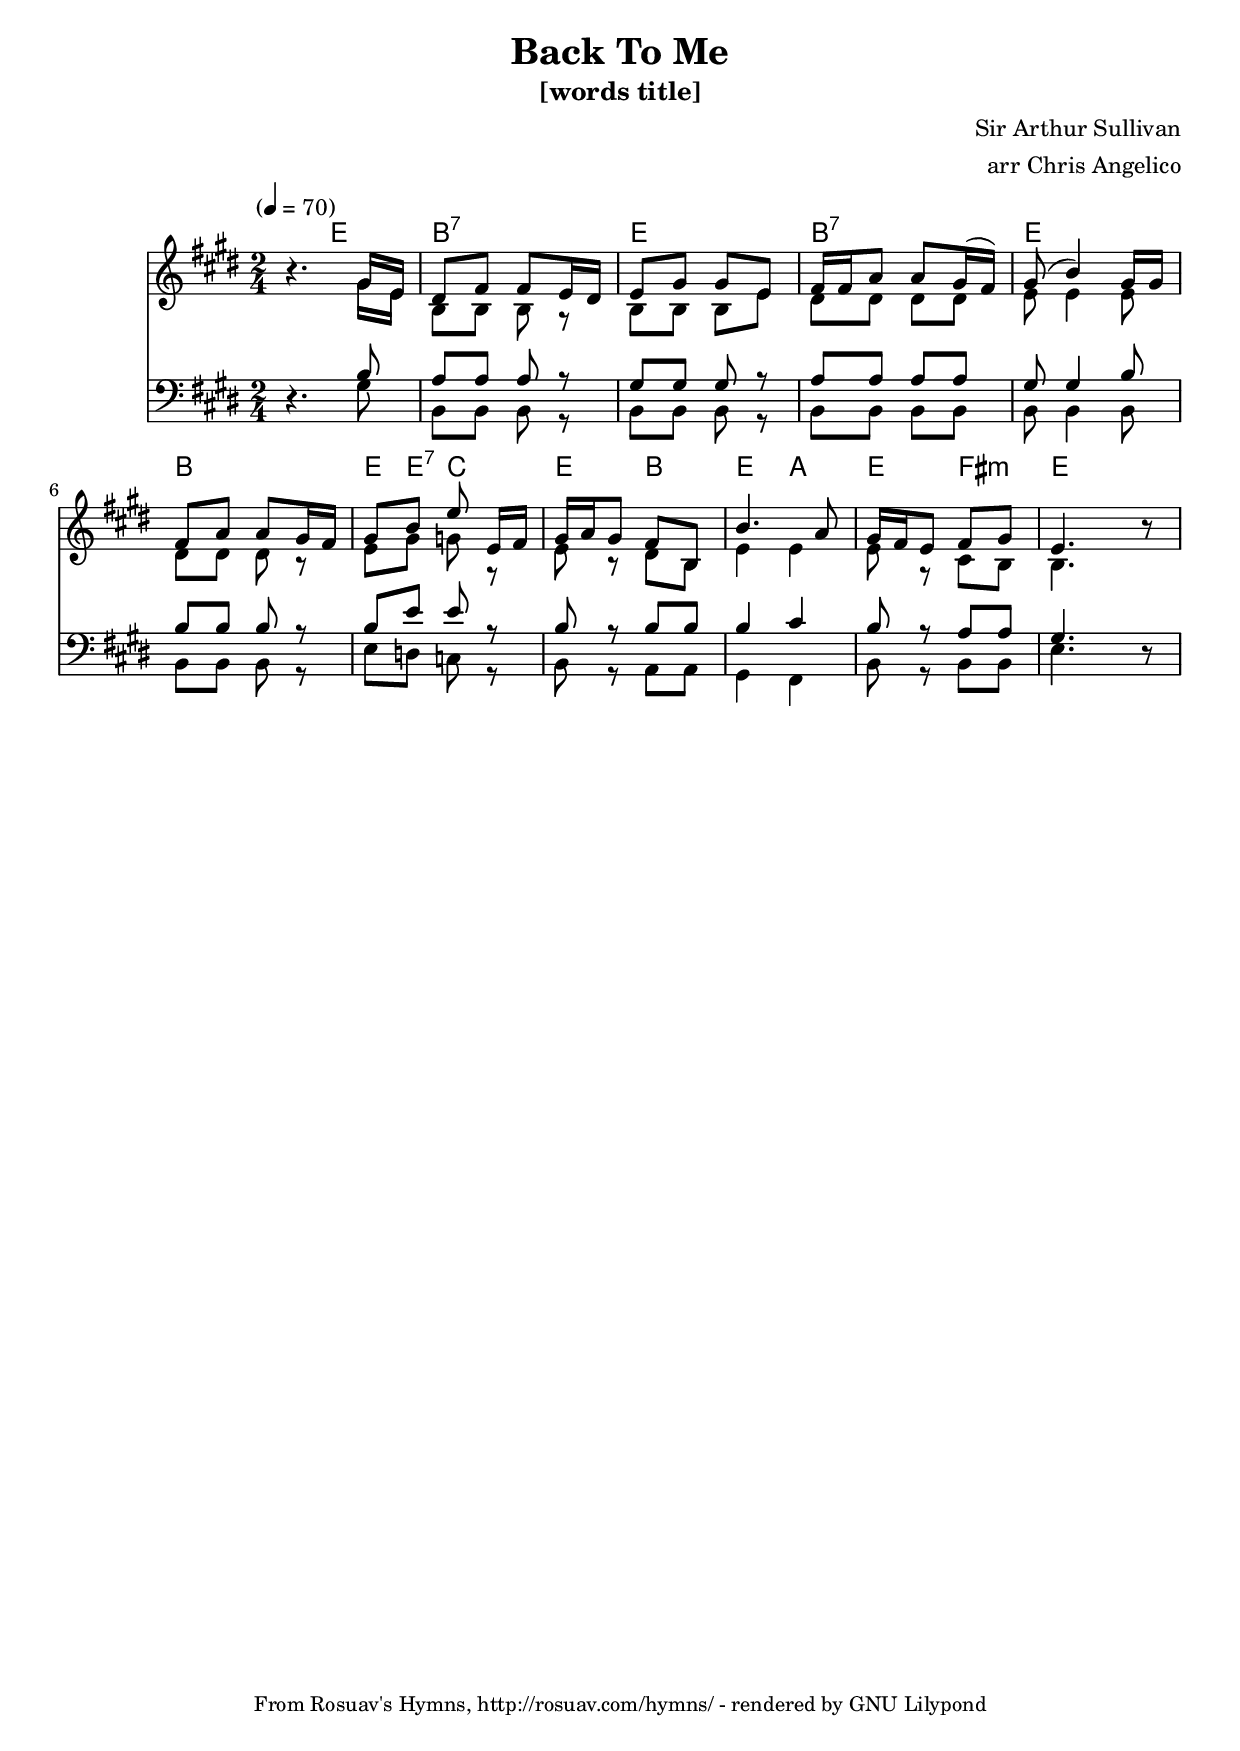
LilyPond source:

% Yet it ever comes back to me
\include "Hymnal.ly"

\header
{
	title="Back To Me"
	subtitle="[words title]"
	% poet=""
	composer="Sir Arthur Sullivan" % circa 1898
	arranger="arr Chris Angelico" % 2012-10-14
	% meter="" ??
	% piece="" ??
}

\score {
	<<
		\new ChordNames {
			\set chordChanges = ##t
			\transpose c c,
			\chordmode {
				s4 e
				b:7 b:7 e e b:7 b:7 e
				e b b e8 e:7 c c
				e4 b e a e fs:m e
			}
		}
		\new Staff <<
			\set Staff.midiInstrument = "acoustic grand"
			\key e \major
			\time 2/4
			\tempo "" 4 = 70
			\new Voice = "sops" \relative f' {
				r4.
				\voiceOne
				gs16 e ds8 fs fs e16 ds e8 gs gs
				e fs16 fs a8 a gs16(fs) gs8(b4)
				gs16 gs fs8 a a gs16 fs gs8 b e
				e,16[fs] gs a gs8 fs b, b'4.
				a8 gs16 fs e8 fs gs e4.
				\oneVoice
				r8
			}
			\addlyrics { \lyr \lyricmode {
				!
			} }
			\new Voice = "alto" \relative f' {
				s4.
				\voiceTwo
				gs16 e b8 b b r b b b e ds ds ds ds e e4
				e8 ds ds ds r e gs g r e r ds b e4 e
				e8 r cs b b4.
				s8
			}
		>>
		\new Staff <<
			\clef bass
			\key e \major
			\new Voice = "tenor" \relative c' {
				r4.
				\voiceOne
				b8 a a a r gs gs gs r a a a a gs gs4
				b8 b b b r b e e r b r b b b4 cs
				b8 r a a gs4.
				\oneVoice
				r8
			}
			\new Voice = "bass" \relative c' {
				s4.
				\voiceTwo
				gs8 b, b b r b b b r b b b b b b4
				b8 b b b r e d c r b r a a gs4 fs
				b8 r b b e4.
				s8
			}
		>>
	>>
	\layout { }
	% \midi { \context { \ChordNameVoice \remove Note_performer } } % Stop chords from sounding in the MIDI
	\midi { }
}
